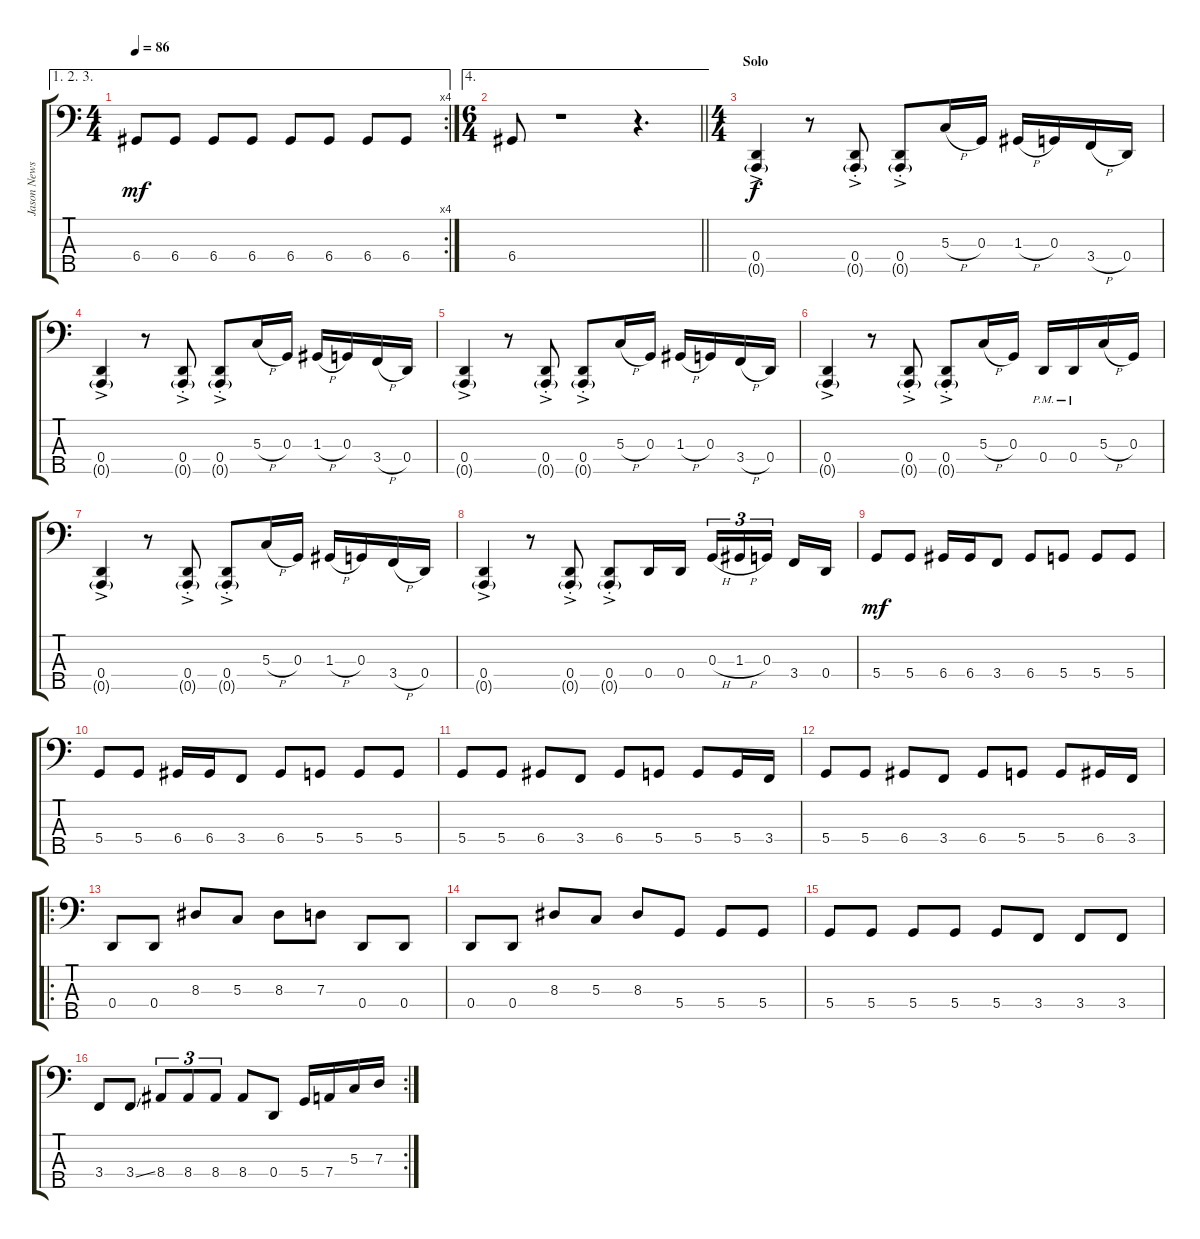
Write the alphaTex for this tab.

\track ("Jason Newsted" "Jason News") {instrument electricbasspick}
\staff {score tabs}
\tuning (F2 C2 G1 D1 A0) {hide}
\ae (1 2 3)
\rc 4
\ts (4 4)
\tempo 86
\clef f4
\ks c
6.4.8{dy mf} 6.4.8 6.4.8 6.4.8 6.4.8 6.4.8 6.4.8 6.4.8 |
\ae 4
\ts (6 4)
\barLineRight lightlight
6.4.8 r.1 r.4{d} |
\ts (4 4)
\section ("" "Solo")
(0.4{ac} 0.5{g}).4{dy f} r.8 (0.4{ac st} 0.5{g}).8 (0.4{ac st} 0.5{g}).8 5.3{h}.16 0.3.16 1.3{h}.16 0.3.16 3.4{h}.16 0.4.16 |
(0.4{ac} 0.5{g}).4 r.8 (0.4{ac st} 0.5{g}).8 (0.4{ac st} 0.5{g}).8 5.3{h}.16 0.3.16 1.3{h}.16 0.3.16 3.4{h}.16 0.4.16 |
(0.4{ac} 0.5{g}).4 r.8 (0.4{ac st} 0.5{g}).8 (0.4{ac st} 0.5{g}).8 5.3{h}.16 0.3.16 1.3{h}.16 0.3.16 3.4{h}.16 0.4.16 |
(0.4{ac} 0.5{g}).4 r.8 (0.4{ac st} 0.5{g}).8 (0.4{ac st} 0.5{g}).8 5.3{h}.16 0.3.16 0.4{pm}.16 0.4{pm}.16 5.3{h}.16 0.3.16 |
(0.4{ac} 0.5{g}).4 r.8 (0.4{ac st} 0.5{g}).8 (0.4{ac st} 0.5{g}).8 5.3{h}.16 0.3.16 1.3{h}.16 0.3.16 3.4{h}.16 0.4.16 |
(0.4{ac} 0.5{g}).4 r.8 (0.4{ac st} 0.5{g}).8 (0.4{ac st} 0.5{g}).8 0.4.16 0.4.16 0.3{h}.16{tu (3 2)} 1.3{h}.16{tu (3 2)} 0.3.16{tu (3 2) beam splitsecondary} 3.4.16 0.4.16 |
5.4.8{dy mf} 5.4.8 6.4.16 6.4.16 3.4.8 6.4.8 5.4.8 5.4.8 5.4.8 |
5.4.8 5.4.8 6.4.16 6.4.16 3.4.8 6.4.8 5.4.8 5.4.8 5.4.8 |
5.4.8 5.4.8 6.4.8 3.4.8 6.4.8 5.4.8 5.4.8 5.4.16 3.4.16 |
5.4.8 5.4.8 6.4.8 3.4.8 6.4.8 5.4.8 5.4.8 6.4.16 3.4.16 |
\ro
0.4.8 0.4.8 8.3.8 5.3.8 8.3.8 7.3.8 0.4.8 0.4.8 |
0.4.8 0.4.8 8.3.8 5.3.8 8.3.8 5.4.8 5.4.8 5.4.8 |
5.4.8 5.4.8 5.4.8 5.4.8 5.4.8 3.4.8 3.4.8 3.4.8 |
\rc 2
3.4.8 3.4{ss}.8 8.4.8{tu (3 2)} 8.4.8{tu (3 2)} 8.4.8{tu (3 2)} 8.4.8 0.4.8 5.4.16 7.4.16 5.3.16 7.3.16
